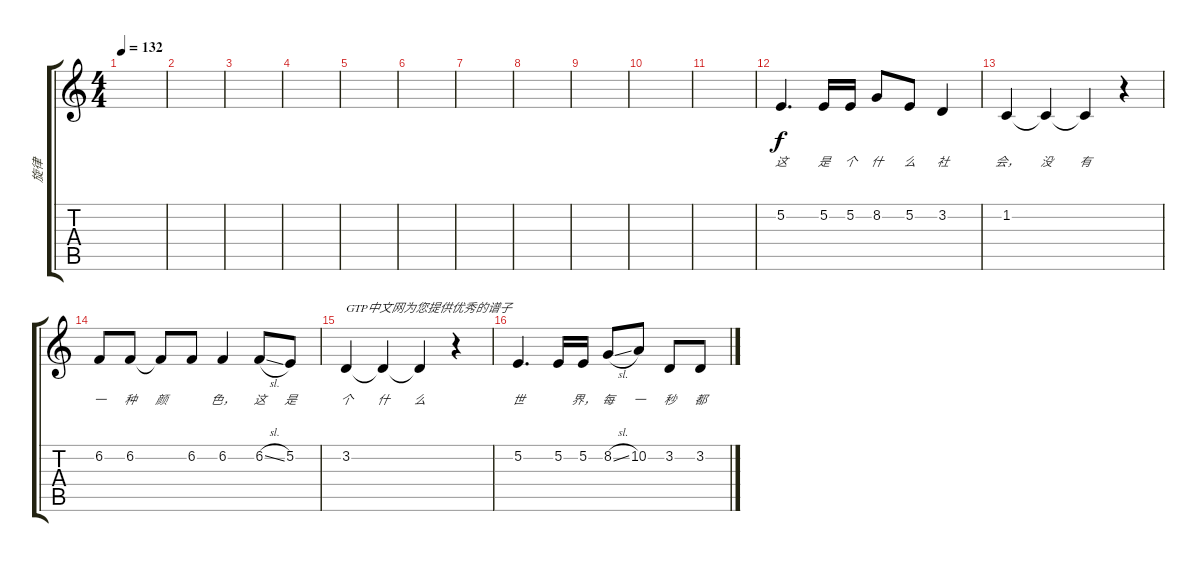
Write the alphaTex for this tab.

\track ("旋律" "旋律") {instrument acousticgrandpiano}
\staff {score tabs}
\tuning (E4 B3 G3 D3 A2 E2) {hide}
\ts (4 4)
\tempo 132
\clef g2
\ks c
|
|
|
|
|
|
|
|
|
|
|
5.2.4{d lyrics (0 "这") lyrics (1 "") lyrics (2 "") lyrics (3 "") lyrics (4 "")} 5.2.16{lyrics (0 "是") lyrics (1 "") lyrics (2 "") lyrics (3 "") lyrics (4 "")} 5.2.16{lyrics (0 "个") lyrics (1 "") lyrics (2 "") lyrics (3 "") lyrics (4 "")} 8.2.8{lyrics (0 "什") lyrics (1 "") lyrics (2 "") lyrics (3 "") lyrics (4 "")} 5.2.8{lyrics (0 "么") lyrics (1 "") lyrics (2 "") lyrics (3 "") lyrics (4 "")} 3.2.4{lyrics (0 "社") lyrics (1 "") lyrics (2 "") lyrics (3 "") lyrics (4 "")} |
1.2.4{lyrics (0 "会，") lyrics (1 "") lyrics (2 "") lyrics (3 "") lyrics (4 "")} 1.2{t}.4{lyrics (0 "没") lyrics (1 "") lyrics (2 "") lyrics (3 "") lyrics (4 "")} 1.2{t}.4{lyrics (0 "有") lyrics (1 "") lyrics (2 "") lyrics (3 "") lyrics (4 "")} r.4 |
6.2.8{lyrics (0 "一") lyrics (1 "") lyrics (2 "") lyrics (3 "") lyrics (4 "")} 6.2.8{lyrics (0 "种") lyrics (1 "") lyrics (2 "") lyrics (3 "") lyrics (4 "")} 6.2{t}.8{lyrics (0 "颜") lyrics (1 "") lyrics (2 "") lyrics (3 "") lyrics (4 "")} 6.2.8{lyrics (0 "") lyrics (1 "") lyrics (2 "") lyrics (3 "") lyrics (4 "")} 6.2.4{lyrics (0 "色，") lyrics (1 "") lyrics (2 "") lyrics (3 "") lyrics (4 "")} 6.2{sl}.8{lyrics (0 "这") lyrics (1 "") lyrics (2 "") lyrics (3 "") lyrics (4 "")} 5.2.8{lyrics (0 "是") lyrics (1 "") lyrics (2 "") lyrics (3 "") lyrics (4 "")} |
3.2.4{txt "GTP中文网为您提供优秀的谱子" lyrics (0 "个") lyrics (1 "") lyrics (2 "") lyrics (3 "") lyrics (4 "")} 3.2{t}.4{lyrics (0 "什") lyrics (1 "") lyrics (2 "") lyrics (3 "") lyrics (4 "")} 3.2{t}.4{lyrics (0 "么") lyrics (1 "") lyrics (2 "") lyrics (3 "") lyrics (4 "")} r.4 |
5.2.4{d lyrics (0 "世") lyrics (1 "") lyrics (2 "") lyrics (3 "") lyrics (4 "")} 5.2.16{lyrics (0 "") lyrics (1 "") lyrics (2 "") lyrics (3 "") lyrics (4 "")} 5.2.16{lyrics (0 "界，") lyrics (1 "") lyrics (2 "") lyrics (3 "") lyrics (4 "")} 8.2{sl}.8{lyrics (0 "每") lyrics (1 "") lyrics (2 "") lyrics (3 "") lyrics (4 "")} 10.2.8{lyrics (0 "一") lyrics (1 "") lyrics (2 "") lyrics (3 "") lyrics (4 "")} 3.2.8{lyrics (0 "秒") lyrics (1 "") lyrics (2 "") lyrics (3 "") lyrics (4 "")} 3.2.8{lyrics (0 "都") lyrics (1 "") lyrics (2 "") lyrics (3 "") lyrics (4 "")}
